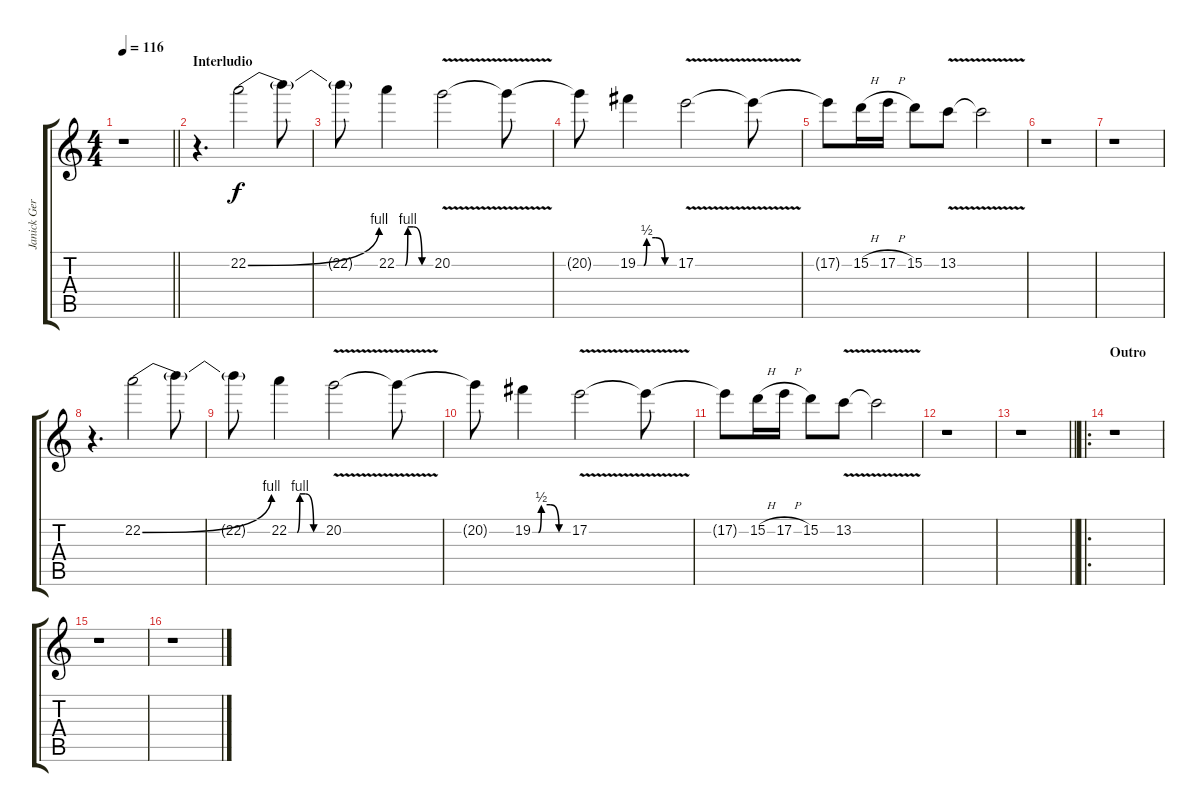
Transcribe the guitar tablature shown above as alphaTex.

\track ("Janick Gers" "Janick Ger") {instrument overdrivenguitar}
\staff {score tabs}
\tuning (E4 B3 G3 D3 A2 E2) {hide}
\ts (4 4)
\tempo 116
\clef g2
\barLineRight lightlight
\ks c
r.1{dy f} |
\section ("" "Interludio")
r.4{d} 22.2{be (bend 0 0 60 4)}.2 22.2{t}.8 |
22.2{t}.8 22.2{be (custom 0 0 15 0 20 4 30 4 45 0 60 0)}.4 20.2{v}.2 20.2{t}.8 |
20.2{t}.8 19.2{be (custom 0 0 10 0 15 2 30 2 45 0 60 0)}.4 17.2{v}.2 17.2{t}.8 |
17.2{t}.8 15.2{h}.16 17.2{h}.16 15.2.8 13.2{v}.8 13.2{t}.2 |
r.1 |
r.1 |
r.4{d} 22.2{be (bend 0 0 60 4)}.2 22.2{t}.8 |
22.2{t}.8 22.2{be (custom 0 0 15 0 20 4 30 4 45 0 60 0)}.4 20.2{v}.2 20.2{t}.8 |
20.2{t}.8 19.2{be (custom 0 0 10 0 15 2 30 2 45 0 60 0)}.4 17.2{v}.2 17.2{t}.8 |
17.2{t}.8 15.2{h}.16 17.2{h}.16 15.2.8 13.2{v}.8 13.2{t}.2 |
r.1 |
\barLineRight lightlight
r.1 |
\ro
\section ("" "Outro")
r.1 |
r.1 |
r.1
